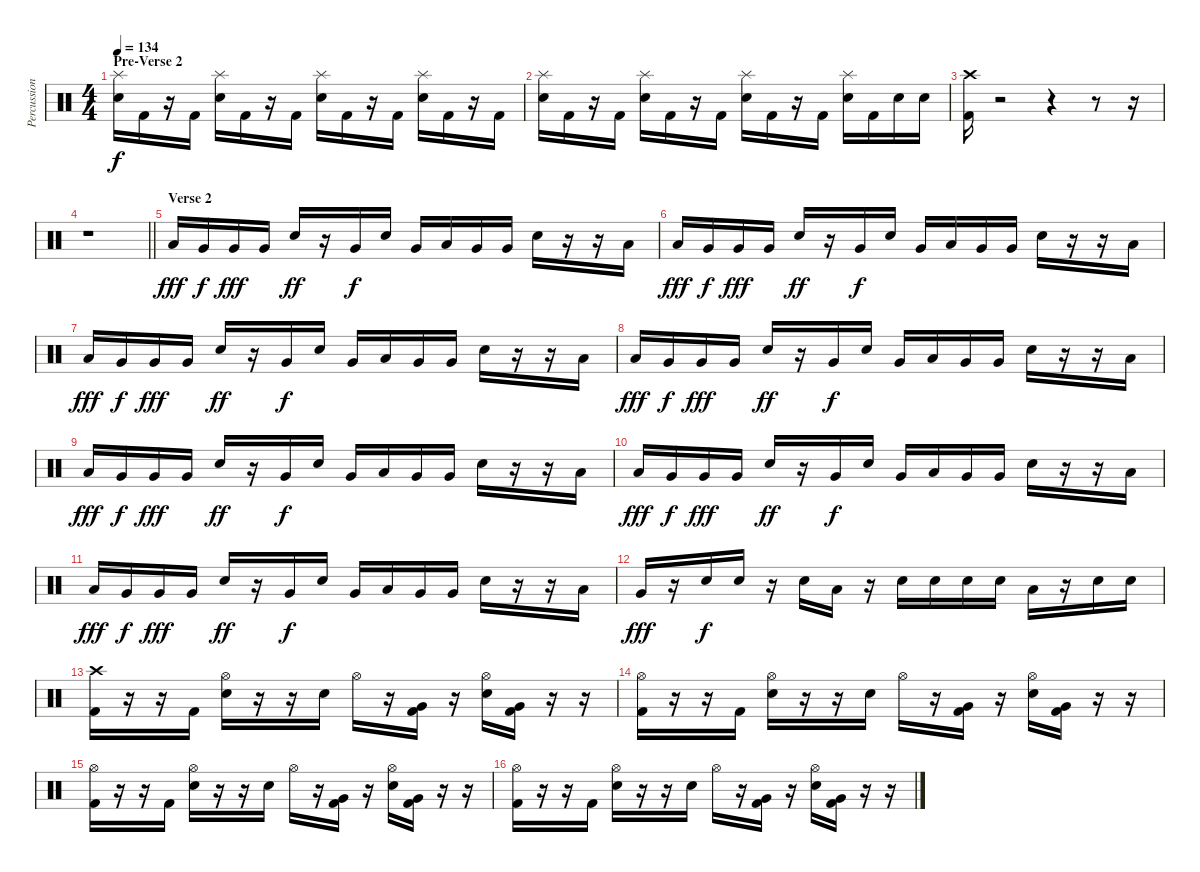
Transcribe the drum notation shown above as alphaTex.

\track ("Percussions" "Percussion") {instrument percussion}
\staff {score}
\articulation defaults
\ts (4 4)
\section ("" "Pre-Verse 2")
\tempo 134
\clef neutral
\ks c
("Splash (hit)" "Electric Snare (hit)").16{dy f} "Kick (hit) 2".16 r.16 "Kick (hit) 2".16 ("Splash (hit)" "Electric Snare (hit)").16 "Kick (hit) 2".16 r.16 "Kick (hit) 2".16 ("Splash (hit)" "Electric Snare (hit)").16 "Kick (hit) 2".16 r.16 "Kick (hit) 2".16 ("Splash (hit)" "Electric Snare (hit)").16 "Kick (hit) 2".16 r.16 "Kick (hit) 2".16 |
("Splash (hit)" "Electric Snare (hit)").16 "Kick (hit) 2".16 r.16 "Kick (hit) 2".16 ("Splash (hit)" "Electric Snare (hit)").16 "Kick (hit) 2".16 r.16 "Kick (hit) 2".16 ("Splash (hit)" "Electric Snare (hit)").16 "Kick (hit) 2".16 r.16 "Kick (hit) 2".16 ("Splash (hit)" "Electric Snare (hit)").16 "Kick (hit) 2".16 "Electric Snare (hit)".16 "Electric Snare (hit)".16 |
("Crash high (hit)" "Kick (hit) 2").16 r.2 r.4 r.8 r.16 |
\barLineRight lightlight
r.1 |
\section ("" "Verse 2")
"Low Tom (hit)".16{dy fff} "Very Low Tom (hit)".16{dy f} "Very Low Tom (hit)".16{dy fff} "Very Low Tom (hit)".16 "Electric Snare (hit)".16{dy ff} r.16 "Very Low Tom (hit)".16{dy f} "Electric Snare (hit)".16 "Very Low Tom (hit)".16 "Low Tom (hit)".16 "Very Low Tom (hit)".16 "Very Low Tom (hit)".16 "Electric Snare (hit)".16 r.16 r.16 "Low Tom (hit)".16 |
"Low Tom (hit)".16{dy fff} "Very Low Tom (hit)".16{dy f} "Very Low Tom (hit)".16{dy fff} "Very Low Tom (hit)".16 "Electric Snare (hit)".16{dy ff} r.16 "Very Low Tom (hit)".16{dy f} "Electric Snare (hit)".16 "Very Low Tom (hit)".16 "Low Tom (hit)".16 "Very Low Tom (hit)".16 "Very Low Tom (hit)".16 "Electric Snare (hit)".16 r.16 r.16 "Low Tom (hit)".16 |
"Low Tom (hit)".16{dy fff} "Very Low Tom (hit)".16{dy f} "Very Low Tom (hit)".16{dy fff} "Very Low Tom (hit)".16 "Electric Snare (hit)".16{dy ff} r.16 "Very Low Tom (hit)".16{dy f} "Electric Snare (hit)".16 "Very Low Tom (hit)".16 "Low Tom (hit)".16 "Very Low Tom (hit)".16 "Very Low Tom (hit)".16 "Electric Snare (hit)".16 r.16 r.16 "Low Tom (hit)".16 |
"Low Tom (hit)".16{dy fff} "Very Low Tom (hit)".16{dy f} "Very Low Tom (hit)".16{dy fff} "Very Low Tom (hit)".16 "Electric Snare (hit)".16{dy ff} r.16 "Very Low Tom (hit)".16{dy f} "Electric Snare (hit)".16 "Very Low Tom (hit)".16 "Low Tom (hit)".16 "Very Low Tom (hit)".16 "Very Low Tom (hit)".16 "Electric Snare (hit)".16 r.16 r.16 "Low Tom (hit)".16 |
"Low Tom (hit)".16{dy fff} "Very Low Tom (hit)".16{dy f} "Very Low Tom (hit)".16{dy fff} "Very Low Tom (hit)".16 "Electric Snare (hit)".16{dy ff} r.16 "Very Low Tom (hit)".16{dy f} "Electric Snare (hit)".16 "Very Low Tom (hit)".16 "Low Tom (hit)".16 "Very Low Tom (hit)".16 "Very Low Tom (hit)".16 "Electric Snare (hit)".16 r.16 r.16 "Low Tom (hit)".16 |
"Low Tom (hit)".16{dy fff} "Very Low Tom (hit)".16{dy f} "Very Low Tom (hit)".16{dy fff} "Very Low Tom (hit)".16 "Electric Snare (hit)".16{dy ff} r.16 "Very Low Tom (hit)".16{dy f} "Electric Snare (hit)".16 "Very Low Tom (hit)".16 "Low Tom (hit)".16 "Very Low Tom (hit)".16 "Very Low Tom (hit)".16 "Electric Snare (hit)".16 r.16 r.16 "Low Tom (hit)".16 |
"Low Tom (hit)".16{dy fff} "Very Low Tom (hit)".16{dy f} "Very Low Tom (hit)".16{dy fff} "Very Low Tom (hit)".16 "Electric Snare (hit)".16{dy ff} r.16 "Very Low Tom (hit)".16{dy f} "Electric Snare (hit)".16 "Very Low Tom (hit)".16 "Low Tom (hit)".16 "Very Low Tom (hit)".16 "Very Low Tom (hit)".16 "Electric Snare (hit)".16 r.16 r.16 "Low Tom (hit)".16 |
"Very Low Tom (hit)".16{dy fff} r.16 "Electric Snare (hit)".16{dy f} "Electric Snare (hit)".16 r.16 "Electric Snare (hit)".16 "Low Tom (hit)".16 r.16 "Electric Snare (hit)".16 "Electric Snare (hit)".16 "Electric Snare (hit)".16 "Electric Snare (hit)".16 "Low Tom (hit)".16 r.16 "Electric Snare (hit)".16 "Electric Snare (hit)".16 |
("Crash high (hit)" "Kick (hit) 2").16 r.16 r.16 "Kick (hit) 2".16 ("Hi-Hat (open)" "Electric Snare (hit)").16 r.16 r.16 "Electric Snare (hit)".16 "Hi-Hat (open)".16 r.16 ("Very Low Tom (hit)" "Kick (hit) 2").16 r.16 ("Hi-Hat (open)" "Electric Snare (hit)").16 ("Very Low Tom (hit)" "Kick (hit) 2").16 r.16 r.16 |
("Hi-Hat (open)" "Kick (hit) 2").16 r.16 r.16 "Kick (hit) 2".16 ("Hi-Hat (open)" "Electric Snare (hit)").16 r.16 r.16 "Electric Snare (hit)".16 "Hi-Hat (open)".16 r.16 ("Very Low Tom (hit)" "Kick (hit) 2").16 r.16 ("Hi-Hat (open)" "Electric Snare (hit)").16 ("Very Low Tom (hit)" "Kick (hit) 2").16 r.16 r.16 |
("Hi-Hat (open)" "Kick (hit) 2").16 r.16 r.16 "Kick (hit) 2".16 ("Hi-Hat (open)" "Electric Snare (hit)").16 r.16 r.16 "Electric Snare (hit)".16 "Hi-Hat (open)".16 r.16 ("Very Low Tom (hit)" "Kick (hit) 2").16 r.16 ("Hi-Hat (open)" "Electric Snare (hit)").16 ("Very Low Tom (hit)" "Kick (hit) 2").16 r.16 r.16 |
("Hi-Hat (open)" "Kick (hit) 2").16 r.16 r.16 "Kick (hit) 2".16 ("Hi-Hat (open)" "Electric Snare (hit)").16 r.16 r.16 "Electric Snare (hit)".16 "Hi-Hat (open)".16 r.16 ("Very Low Tom (hit)" "Kick (hit) 2").16 r.16 ("Hi-Hat (open)" "Electric Snare (hit)").16 ("Very Low Tom (hit)" "Kick (hit) 2").16 r.16 r.16
